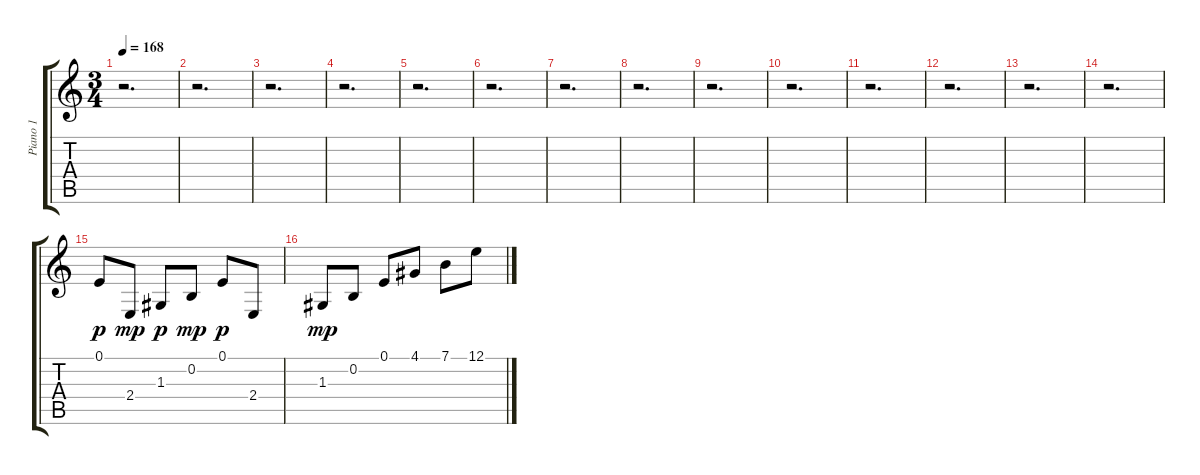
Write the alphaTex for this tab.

\track ("Piano 1" "Piano 1") {instrument acousticgrandpiano}
\staff {score tabs}
\tuning (E4 B3 G3 D3 A2 E2) {hide}
\ts (3 4)
\tempo 168
\clef g2
\ks c
r.2{d dy mp} |
r.2{d} |
r.2{d} |
r.2{d} |
r.2{d} |
r.2{d} |
r.2{d} |
r.2{d} |
r.2{d} |
r.2{d} |
r.2{d} |
r.2{d} |
r.2{d} |
r.2{d} |
0.1.8{dy p} 2.4.8{dy mp} 1.3.8{dy p} 0.2.8{dy mp} 0.1.8{dy p} 2.4.8 |
1.3.8{dy mp} 0.2.8 0.1.8 4.1.8 7.1.8 12.1.8
